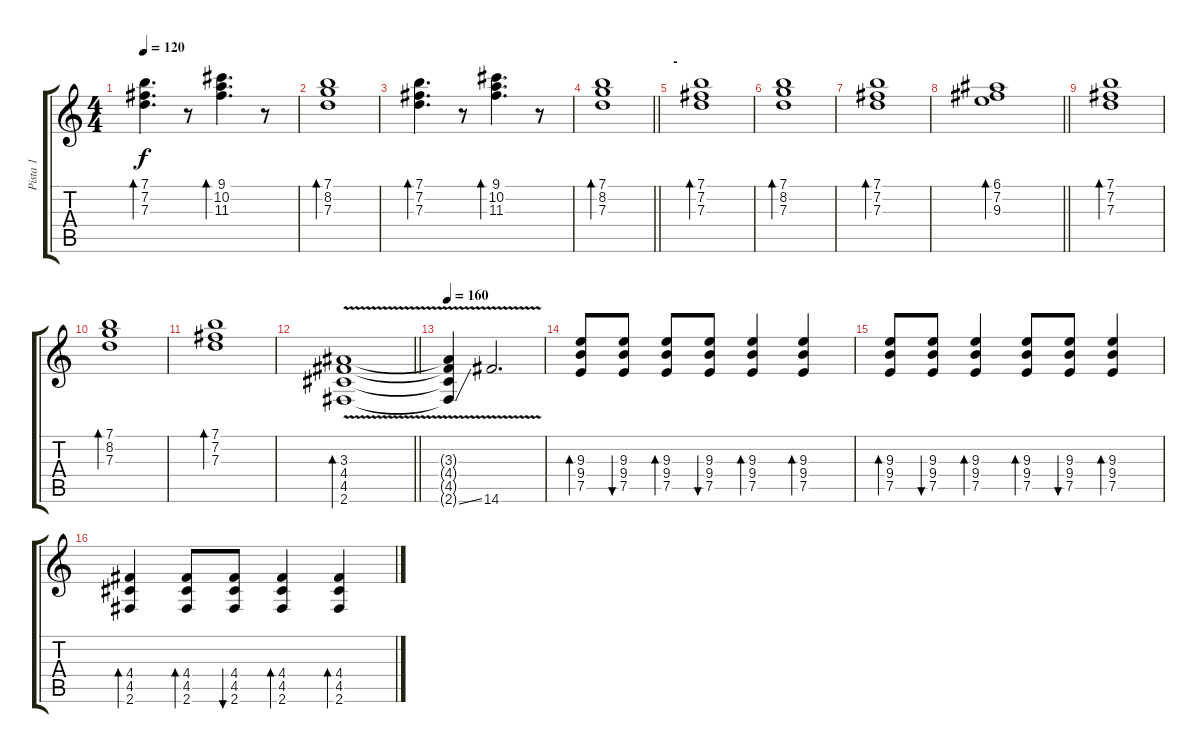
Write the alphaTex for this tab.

\track ("Pista 1" "Pista 1") {instrument electricguitarjazz}
\staff {score tabs}
\tuning (E4 B3 G3 D3 A2 E2) {hide}
\ts (4 4)
\tempo 120
\clef g2
\ks c
(7.1 7.2 7.3).4{d bd 240 dy f} r.8 (9.1 10.2 11.3).4{d bd 240} r.8 |
(7.1 8.2 7.3).1{bd 240} |
(7.1 7.2 7.3).4{d bd 240} r.8 (9.1 10.2 11.3).4{d bd 240} r.8 |
\barLineRight lightlight
(7.1 8.2 7.3).1{bd 240} |
\section ("" "-")
(7.1 7.2 7.3).1{bd 240} |
(7.1 8.2 7.3).1{bd 240} |
(7.1 7.2 7.3).1{bd 240} |
\barLineRight lightlight
(6.1 7.2 9.3).1{bd 240} |
(7.1 7.2 7.3).1{bd 240} |
(7.1 8.2 7.3).1{bd 240} |
(7.1 7.2 7.3).1{bd 240} |
\barLineRight lightlight
(3.3{v} 4.4{v} 4.5{v} 2.6{v}).1{bd 240 instrument overdrivenguitar} |
\tempo 160
(3.3{t} 4.4{t} 4.5{t} 2.6{ss t}).4 14.6{v}.2{d} |
(9.3 9.4 7.5).8{bd 30} (9.3 9.4 7.5).8{bu 30} (9.3 9.4 7.5).8{bd 30} (9.3 9.4 7.5).8{bu 30} (9.3 9.4 7.5).4{bd 30} (9.3 9.4 7.5).4{bd 30} |
(9.3 9.4 7.5).8{bd 30} (9.3 9.4 7.5).8{bu 30} (9.3 9.4 7.5).4{bd 30} (9.3 9.4 7.5).8{bd 30} (9.3 9.4 7.5).8{bu 30} (9.3 9.4 7.5).4{bd 30} |
(4.4 4.5 2.6).4{bd 30} (4.4 4.5 2.6).8{bd 30} (4.4 4.5 2.6).8{bu 30} (4.4 4.5 2.6).4{bd 30} (4.4 4.5 2.6).4{bd 30}
